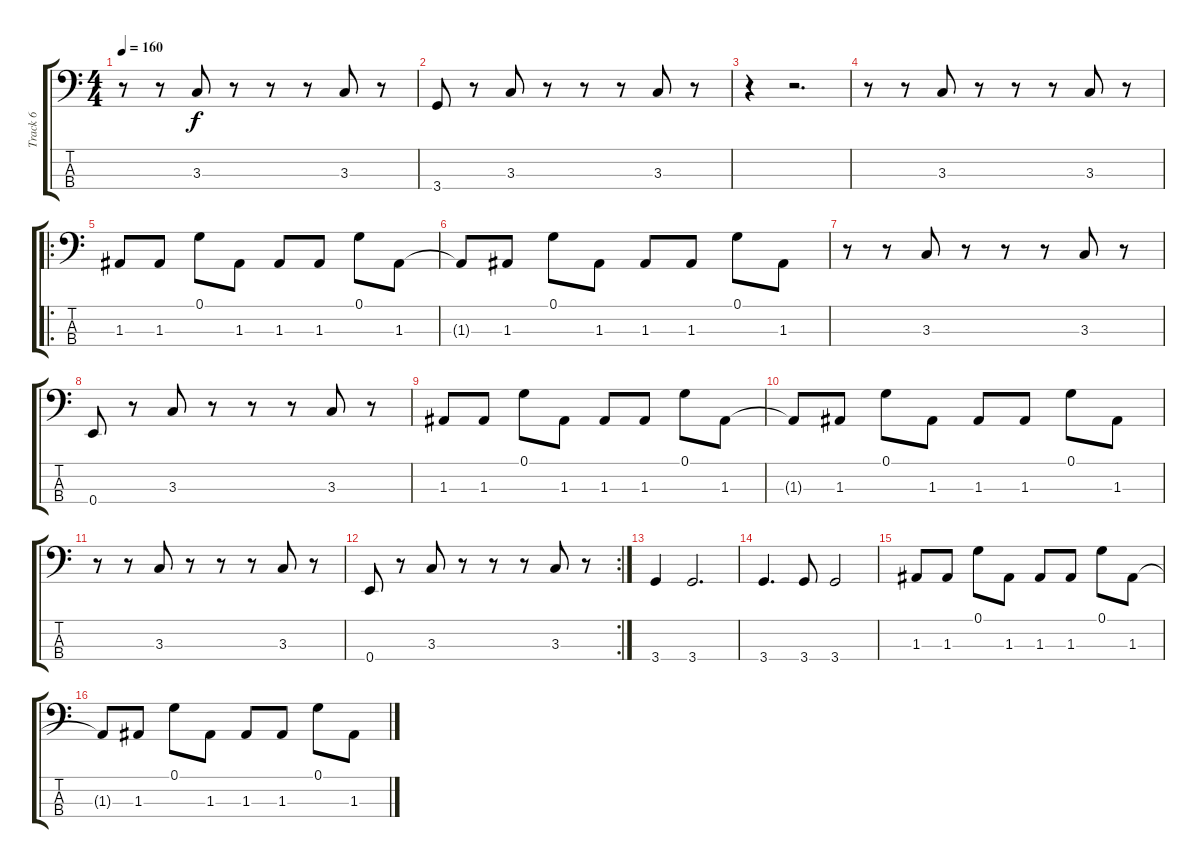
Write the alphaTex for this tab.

\track ("Track 6" "Track 6") {instrument electricbasspick}
\staff {score tabs}
\tuning (G2 D2 A1 E1) {hide}
\ts (4 4)
\tempo 160
\clef f4
\ks c
r.8{dy f} r.8 3.3.8 r.8 r.8 r.8 3.3.8 r.8 |
3.4{t}.8 r.8 3.3.8 r.8 r.8 r.8 3.3.8 r.8 |
r.4 r.2{d} |
r.8 r.8 3.3.8 r.8 r.8 r.8 3.3.8 r.8 |
\ro
1.3.8 1.3.8 0.1.8 1.3.8 1.3.8 1.3.8 0.1.8 1.3.8 |
1.3{t}.8 1.3.8 0.1.8 1.3.8 1.3.8 1.3.8 0.1.8 1.3.8 |
r.8 r.8 3.3.8 r.8 r.8 r.8 3.3.8 r.8 |
0.4.8 r.8 3.3.8 r.8 r.8 r.8 3.3.8 r.8 |
1.3.8 1.3.8 0.1.8 1.3.8 1.3.8 1.3.8 0.1.8 1.3.8 |
1.3{t}.8 1.3.8 0.1.8 1.3.8 1.3.8 1.3.8 0.1.8 1.3.8 |
r.8 r.8 3.3.8 r.8 r.8 r.8 3.3.8 r.8 |
\rc 2
0.4.8 r.8 3.3.8 r.8 r.8 r.8 3.3.8 r.8 |
3.4.4 3.4.2{d} |
3.4.4{d} 3.4.8 3.4.2 |
1.3.8 1.3.8 0.1.8 1.3.8 1.3.8 1.3.8 0.1.8 1.3.8 |
1.3{t}.8 1.3.8 0.1.8 1.3.8 1.3.8 1.3.8 0.1.8 1.3.8
